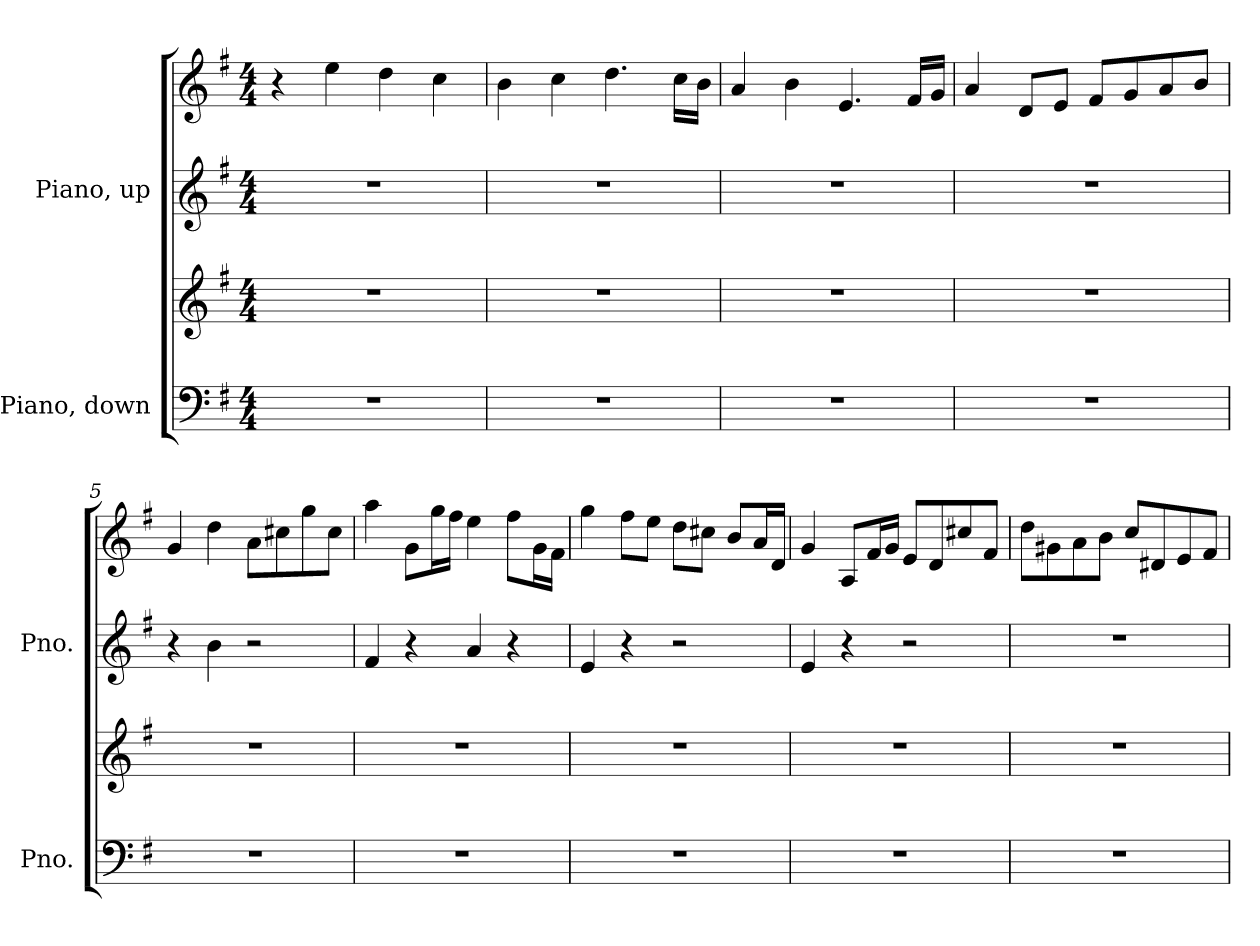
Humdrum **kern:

**kern	**kern	**kern	**kern
*part2	*part2	*part1	*part1
*staff4	*staff3	*staff2	*staff1
*I"Piano, down	*	*I"Piano, up	*
*I'Pno.	*	*I'Pno.	*
*clefF4	*clefG2	*clefG2	*clefG2
*k[f#]	*k[f#]	*k[f#]	*k[f#]
*M4/4	*M4/4	*M4/4	*M4/4
*MM110	*MM110	*MM110	*MM110
=1	=1	=1	=1
1r	1r	1r	4r
.	.	.	4ee\
.	.	.	4dd\
.	.	.	4cc\
=2	=2	=2	=2
1r	1r	1r	4b\
.	.	.	4cc\
.	.	.	4.dd\
.	.	.	16cc\LL
.	.	.	16b\JJ
=3	=3	=3	=3
1r	1r	1r	4a/
.	.	.	4b\
.	.	.	4.e/
.	.	.	16f#/LL
.	.	.	16g/JJ
=4	=4	=4	=4
1r	1r	1r	4a/
.	.	.	8d/L
.	.	.	8e/J
.	.	.	8f#/L
.	.	.	8g/
.	.	.	8a/
.	.	.	8b/J
=5	=5	=5	=5
1r	1r	4r	4g/
.	.	4b\	4dd\
.	.	2r	8a\L
.	.	.	8cc#X\
.	.	.	8gg\
.	.	.	8cc#\J
!!LO:LB:g=z
=6	=6	=6	=6
1r	1r	4f#/	4aa\
.	.	4r	8g\L
.	.	.	16gg\L
.	.	.	16ff#\JJ
.	.	4a/	4ee\
.	.	4r	8ff#\L
.	.	.	16g\L
.	.	.	16f#\JJ
=7	=7	=7	=7
1r	1r	4e/	4gg\
.	.	4r	8ff#\L
.	.	.	8ee\J
.	.	2r	8dd\L
.	.	.	8cc#X\J
.	.	.	8b/L
.	.	.	16a/L
.	.	.	16d/JJ
=8	=8	=8	=8
1r	1r	4e/	4g/
.	.	4r	8A/L
.	.	.	16f#/L
.	.	.	16g/JJ
.	.	2r	8e/L
.	.	.	8d/
.	.	.	8cc#X/
.	.	.	8f#/J
=9	=9	=9	=9
1r	1r	1r	8dd\L
.	.	.	8g#X\
.	.	.	8a\
.	.	.	8b\J
.	.	.	8cc/L
.	.	.	8d#X/
.	.	.	8e/
.	.	.	8f#/J
=	=	=	=
*-	*-	*-	*-
